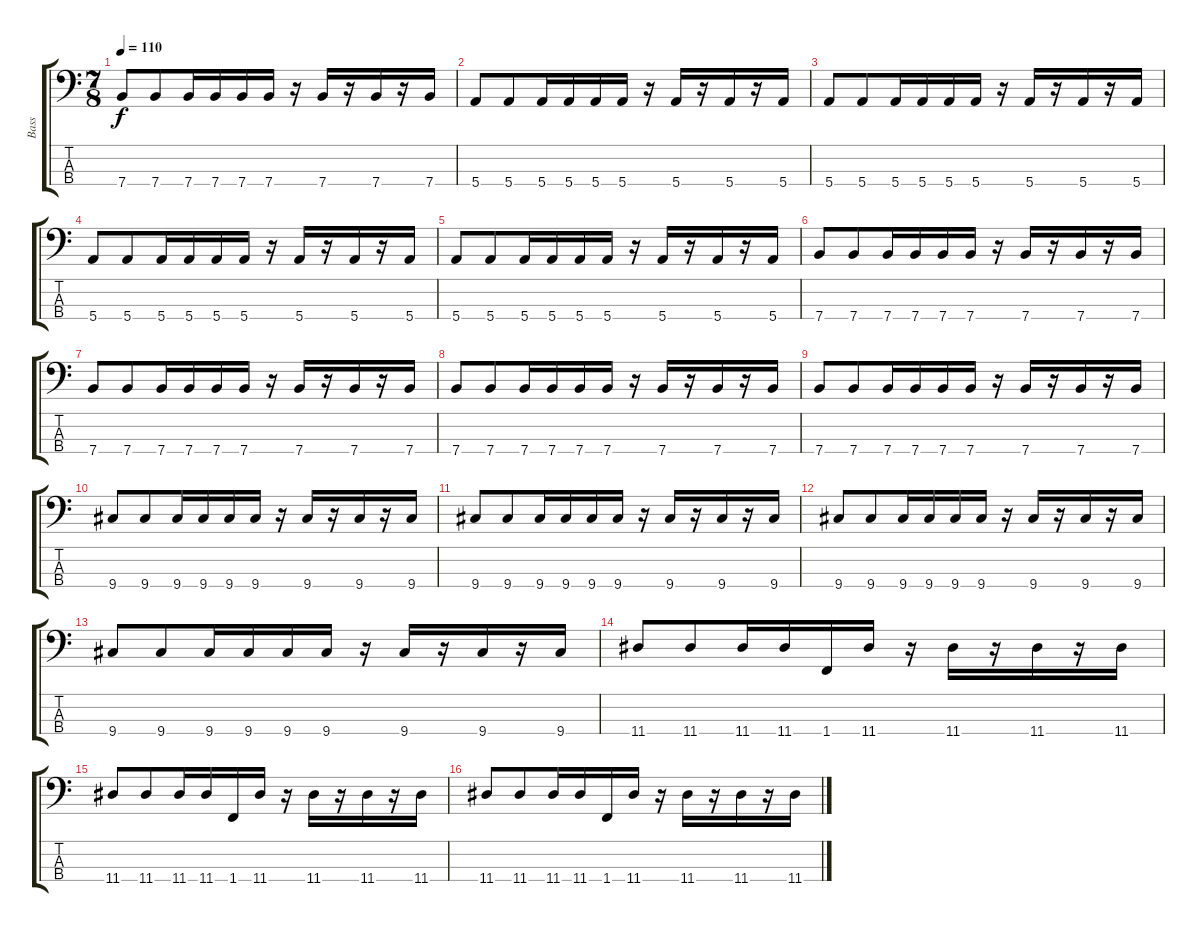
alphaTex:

\track ("Bass" "Bass") {instrument electricbassfinger}
\staff {score tabs}
\tuning (G2 D2 A1 E1) {hide}
\ts (7 8)
\tempo 110
\clef f4
\ks c
7.4.8{dy f} 7.4.8 7.4.16 7.4.16 7.4.16 7.4.16 r.16 7.4.16 r.16 7.4.16 r.16 7.4.16 |
5.4.8 5.4.8 5.4.16 5.4.16 5.4.16 5.4.16 r.16 5.4.16 r.16 5.4.16 r.16 5.4.16 |
5.4.8 5.4.8 5.4.16 5.4.16 5.4.16 5.4.16 r.16 5.4.16 r.16 5.4.16 r.16 5.4.16 |
5.4.8 5.4.8 5.4.16 5.4.16 5.4.16 5.4.16 r.16 5.4.16 r.16 5.4.16 r.16 5.4.16 |
5.4.8 5.4.8 5.4.16 5.4.16 5.4.16 5.4.16 r.16 5.4.16 r.16 5.4.16 r.16 5.4.16 |
7.4.8 7.4.8 7.4.16 7.4.16 7.4.16 7.4.16 r.16 7.4.16 r.16 7.4.16 r.16 7.4.16 |
7.4.8 7.4.8 7.4.16 7.4.16 7.4.16 7.4.16 r.16 7.4.16 r.16 7.4.16 r.16 7.4.16 |
7.4.8 7.4.8 7.4.16 7.4.16 7.4.16 7.4.16 r.16 7.4.16 r.16 7.4.16 r.16 7.4.16 |
7.4.8 7.4.8 7.4.16 7.4.16 7.4.16 7.4.16 r.16 7.4.16 r.16 7.4.16 r.16 7.4.16 |
9.4.8 9.4.8 9.4.16 9.4.16 9.4.16 9.4.16 r.16 9.4.16 r.16 9.4.16 r.16 9.4.16 |
9.4.8 9.4.8 9.4.16 9.4.16 9.4.16 9.4.16 r.16 9.4.16 r.16 9.4.16 r.16 9.4.16 |
9.4.8 9.4.8 9.4.16 9.4.16 9.4.16 9.4.16 r.16 9.4.16 r.16 9.4.16 r.16 9.4.16 |
9.4.8 9.4.8 9.4.16 9.4.16 9.4.16 9.4.16 r.16 9.4.16 r.16 9.4.16 r.16 9.4.16 |
11.4.8 11.4.8 11.4.16 11.4.16 1.4.16 11.4.16 r.16 11.4.16 r.16 11.4.16 r.16 11.4.16 |
11.4.8 11.4.8 11.4.16 11.4.16 1.4.16 11.4.16 r.16 11.4.16 r.16 11.4.16 r.16 11.4.16 |
11.4.8 11.4.8 11.4.16 11.4.16 1.4.16 11.4.16 r.16 11.4.16 r.16 11.4.16 r.16 11.4.16
